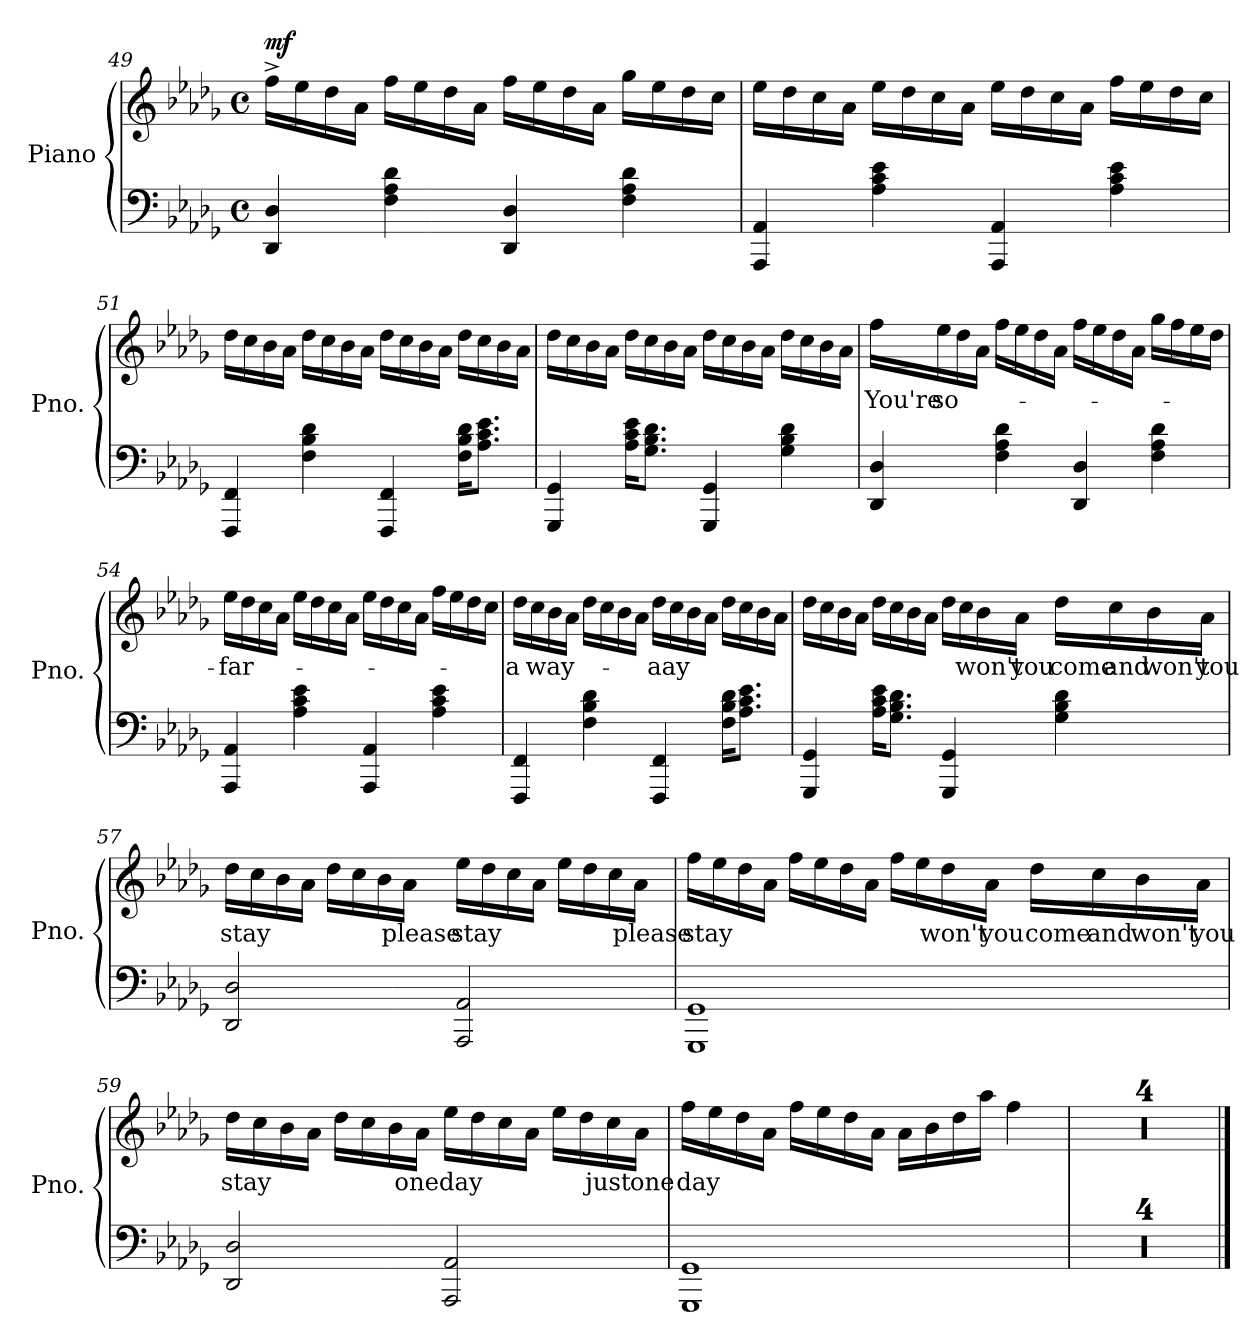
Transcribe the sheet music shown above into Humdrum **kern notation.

**kern	**kern	**text	**dynam
*part1	*part1	*part1	*part1
*staff2	*staff1	*staff1	*staff1/2
*I"Piano	*	*	*
*I'Pno.	*	*	*
*clefF4	*clefG2	*	*
*k[b-e-a-d-g-]	*k[b-e-a-d-g-]	*	*
*M4/4	*M4/4	*	*
*met(c)	*met(c)	*	*
=49	=49	=49	=49
!	!	!	!LO:DY:b
4DD-/ 4D-/	16ff^\LL	.	mf
.	16ee-\	.	.
.	16dd-\	.	.
.	16a-\JJ	.	.
4F\ 4A-\ 4d-\	16ff\LL	.	.
.	16ee-\	.	.
.	16dd-\	.	.
.	16a-\JJ	.	.
4DD-/ 4D-/	16ff\LL	.	.
.	16ee-\	.	.
.	16dd-\	.	.
.	16a-\JJ	.	.
4F\ 4A-\ 4d-\	16gg-\LL	.	.
.	16ee-\	.	.
.	16dd-\	.	.
.	16cc\JJ	.	.
!!LO:LB:g=z
=50	=50	=50	=50
4AAA-/ 4AA-/	16ee-\LL	.	.
.	16dd-\	.	.
.	16cc\	.	.
.	16a-\JJ	.	.
4A-\ 4c\ 4e-\	16ee-\LL	.	.
.	16dd-\	.	.
.	16cc\	.	.
.	16a-\JJ	.	.
4AAA-/ 4AA-/	16ee-\LL	.	.
.	16dd-\	.	.
.	16cc\	.	.
.	16a-\JJ	.	.
4A-\ 4c\ 4e-\	16ff\LL	.	.
.	16ee-\	.	.
.	16dd-\	.	.
.	16cc\JJ	.	.
=51	=51	=51	=51
4FFF/ 4FF/	16dd-\LL	.	.
.	16cc\	.	.
.	16b-\	.	.
.	16a-\JJ	.	.
4F\ 4B-\ 4d-\	16dd-\LL	.	.
.	16cc\	.	.
.	16b-\	.	.
.	16a-\JJ	.	.
4FFF/ 4FF/	16dd-\LL	.	.
.	16cc\	.	.
.	16b-\	.	.
.	16a-\JJ	.	.
16F\ 16B-\ 16d-\KL	16dd-\LL	.	.
8.A-\ 8.c\ 8.e-\J	16cc\	.	.
.	16b-\	.	.
.	16a-\JJ	.	.
!!LO:LB:g=z
=52	=52	=52	=52
4GGG-/ 4GG-/	16dd-\LL	.	.
.	16cc\	.	.
.	16b-\	.	.
.	16a-\JJ	.	.
16A-\ 16c\ 16e-\KL	16dd-\LL	.	.
8.G-\ 8.B-\ 8.d-\J	16cc\	.	.
.	16b-\	.	.
.	16a-\JJ	.	.
4GGG-/ 4GG-/	16dd-\LL	.	.
.	16cc\	.	.
.	16b-\	.	.
.	16a-\JJ	.	.
4G-\ 4B-\ 4d-\	16dd-\LL	.	.
.	16cc\	.	.
.	16b-\	.	.
.	16a-\JJ	.	.
=53	=53	=53	=53
!	!	!LO:LY:b	!
4DD-/ 4D-/	16ff\LL	You're	.
!	!	!LO:LY:b	!
.	16ee-\	so-	.
.	16dd-\	.	.
.	16a-\JJ	.	.
4F\ 4A-\ 4d-\	16ff\LL	.	.
.	16ee-\	.	.
.	16dd-\	.	.
.	16a-\JJ	.	.
4DD-/ 4D-/	16ff\LL	.	.
.	16ee-\	.	.
.	16dd-\	.	.
.	16a-\JJ	.	.
4F\ 4A-\ 4d-\	16gg-\LL	.	.
.	16ff\	.	.
.	16ee-\	.	.
.	16dd-\JJ	.	.
!!LO:LB:g=z
=54	=54	=54	=54
!	!	!LO:LY:b	!
4AAA-/ 4AA-/	16ee-\LL	-far-	.
.	16dd-\	.	.
.	16cc\	.	.
.	16a-\JJ	.	.
4A-\ 4c\ 4e-\	16ee-\LL	.	.
.	16dd-\	.	.
.	16cc\	.	.
.	16a-\JJ	.	.
4AAA-/ 4AA-/	16ee-\LL	.	.
.	16dd-\	.	.
.	16cc\	.	.
.	16a-\JJ	.	.
4A-\ 4c\ 4e-\	16ff\LL	.	.
.	16ee-\	.	.
.	16dd-\	.	.
.	16cc\JJ	.	.
=55	=55	=55	=55
!	!	!LO:LY:b	!
4FFF/ 4FF/	16dd-\LL	-a	.
!	!	!LO:LY:b	!
.	16cc\	way-	.
.	16b-\	.	.
.	16a-\JJ	.	.
4F\ 4B-\ 4d-\	16dd-\LL	.	.
.	16cc\	.	.
.	16b-\	.	.
.	16a-\JJ	.	.
!	!	!LO:LY:b	!
4FFF/ 4FF/	16dd-\LL	aay	.
.	16cc\	.	.
.	16b-\	.	.
.	16a-\JJ	.	.
16F\ 16B-\ 16d-\KL	16dd-\LL	.	.
8.A-\ 8.c\ 8.e-\J	16cc\	.	.
.	16b-\	.	.
.	16a-\JJ	.	.
!!LO:PB:g=z
=56	=56	=56	=56
4GGG-/ 4GG-/	16dd-\LL	.	.
.	16cc\	.	.
.	16b-\	.	.
.	16a-\JJ	.	.
16A-\ 16c\ 16e-\KL	16dd-\LL	.	.
8.G-\ 8.B-\ 8.d-\J	16cc\	.	.
.	16b-\	.	.
.	16a-\JJ	.	.
4GGG-/ 4GG-/	16dd-\LL	.	.
.	16cc\	.	.
!	!	!LO:LY:b	!
.	16b-\	won't	.
!	!	!LO:LY:b	!
.	16a-\JJ	you	.
!	!	!LO:LY:b	!
4G-\ 4B-\ 4d-\	16dd-\LL	come	.
!	!	!LO:LY:b	!
.	16cc\	and	.
!	!	!LO:LY:b	!
.	16b-\	won't	.
!	!	!LO:LY:b	!
.	16a-\JJ	you	.
=57	=57	=57	=57
!	!	!LO:LY:b	!
2DD-/ 2D-/	16dd-\LL	stay	.
.	16cc\	.	.
.	16b-\	.	.
.	16a-\JJ	.	.
.	16dd-\LL	.	.
.	16cc\	.	.
.	16b-\	.	.
!	!	!LO:LY:b	!
.	16a-\JJ	please	.
!	!	!LO:LY:b	!
2AAA-/ 2AA-/	16ee-\LL	stay	.
.	16dd-\	.	.
.	16cc\	.	.
.	16a-\JJ	.	.
.	16ee-\LL	.	.
.	16dd-\	.	.
.	16cc\	.	.
!	!	!LO:LY:b	!
.	16a-\JJ	please	.
!!LO:LB:g=z
=58	=58	=58	=58
!	!	!LO:LY:b	!
1GGG- 1GG-	16ff\LL	stay	.
.	16ee-\	.	.
.	16dd-\	.	.
.	16a-\JJ	.	.
.	16ff\LL	.	.
.	16ee-\	.	.
.	16dd-\	.	.
.	16a-\JJ	.	.
.	16ff\LL	.	.
.	16ee-\	.	.
!	!	!LO:LY:b	!
.	16dd-\	won't	.
!	!	!LO:LY:b	!
.	16a-\JJ	you	.
!	!	!LO:LY:b	!
.	16dd-\LL	come	.
!	!	!LO:LY:b	!
.	16cc\	and	.
!	!	!LO:LY:b	!
.	16b-\	won't	.
!	!	!LO:LY:b	!
.	16a-\JJ	you	.
=59	=59	=59	=59
!	!	!LO:LY:b	!
2DD-/ 2D-/	16dd-\LL	stay	.
.	16cc\	.	.
.	16b-\	.	.
.	16a-\JJ	.	.
.	16dd-\LL	.	.
.	16cc\	.	.
.	16b-\	.	.
!	!	!LO:LY:b	!
.	16a-\JJ	one	.
!	!	!LO:LY:b	!
2AAA-/ 2AA-/	16ee-\LL	day	.
.	16dd-\	.	.
.	16cc\	.	.
.	16a-\JJ	.	.
.	16ee-\LL	.	.
.	16dd-\	.	.
!	!	!LO:LY:b	!
.	16cc\	just	.
!	!	!LO:LY:b	!
.	16a-\JJ	one	.
!!LO:LB:g=z
=60	=60	=60	=60
!	!	!LO:LY:b	!
1GGG- 1GG-	16ff\LL	day	.
.	16ee-\	.	.
.	16dd-\	.	.
.	16a-\JJ	.	.
.	16ff\LL	.	.
.	16ee-\	.	.
.	16dd-\	.	.
.	16a-\JJ	.	.
.	16a-\LL	.	.
.	16b-\	.	.
.	16dd-\	.	.
.	16aa-\JJ	.	.
.	4ff\	.	.
=61	=61	=61	=61
1r	1r	.	.
=62	=62	=62	=62
1r	1r	.	.
=63	=63	=63	=63
1r	1r	.	.
=64	=64	=64	=64
1r	1r	.	.
==	==	==	==
*-	*-	*-	*-
